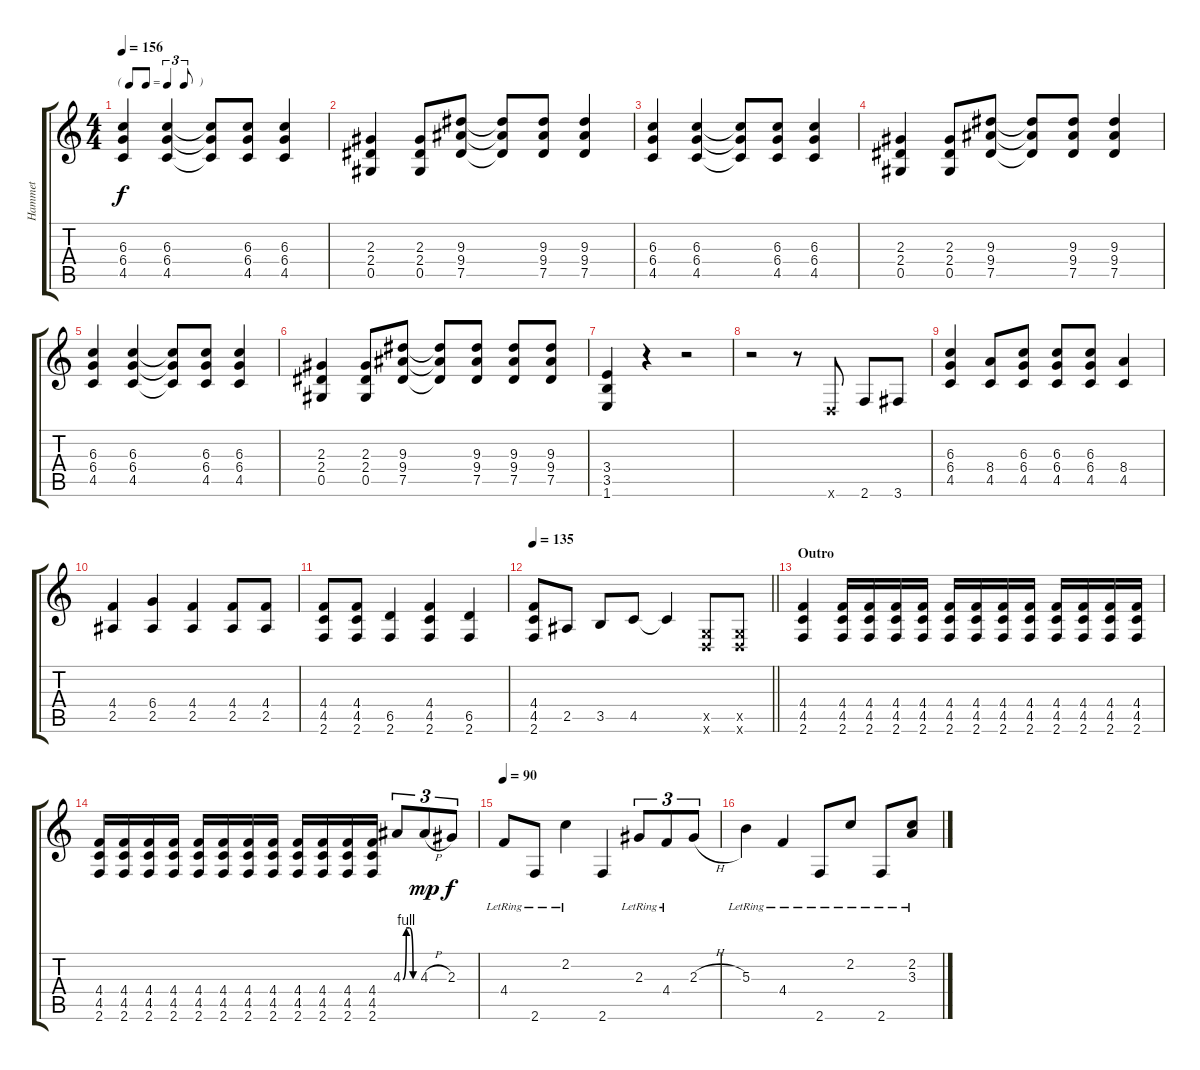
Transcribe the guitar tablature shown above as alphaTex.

\track ("Hammet" "Hammet") {instrument distortionguitar}
\staff {score tabs}
\tuning (Eb4 Bb3 Gb3 Db3 Ab2 Eb2) {hide}
\ts (4 4)
\tf triplet8th
\section ("" "")
\tempo 156
\clef g2
\ks c
(6.3 6.4 4.5).4{dy f} (6.3 6.4 4.5).4 (6.3{t} 6.4{t} 4.5{t}).8 (6.3 6.4 4.5).8 (6.3 6.4 4.5).4 |
(2.3 2.4 0.5).4 (2.3 2.4 0.5).8 (9.3 9.4 7.5).8 (9.3{t} 9.4{t} 7.5{t}).8 (9.3 9.4 7.5).8 (9.3 9.4 7.5).4 |
(6.3 6.4 4.5).4 (6.3 6.4 4.5).4 (6.3{t} 6.4{t} 4.5{t}).8 (6.3 6.4 4.5).8 (6.3 6.4 4.5).4 |
(2.3 2.4 0.5).4 (2.3 2.4 0.5).8 (9.3 9.4 7.5).8 (9.3{t} 9.4{t} 7.5{t}).8 (9.3 9.4 7.5).8 (9.3 9.4 7.5).4 |
(6.3 6.4 4.5).4 (6.3 6.4 4.5).4 (6.3{t} 6.4{t} 4.5{t}).8 (6.3 6.4 4.5).8 (6.3 6.4 4.5).4 |
(2.3 2.4 0.5).4 (2.3 2.4 0.5).8 (9.3 9.4 7.5).8 (9.3{t} 9.4{t} 7.5{t}).8 (9.3 9.4 7.5).8 (9.3 9.4 7.5).8 (9.3 9.4 7.5).8 |
(3.4 3.5 1.6).4 r.4 r.2 |
r.2 r.8 -1.6{x}.8 2.6.8 3.6.8 |
(6.3 6.4 4.5).4 (8.4 4.5).8 (6.3 6.4 4.5).8 (6.3 6.4 4.5).8 (6.3 6.4 4.5).8 (8.4 4.5).4 |
(4.4 2.5).4 (6.4 2.5).4 (4.4 2.5).4 (4.4 2.5).8 (4.4 2.5).8 |
(4.4 4.5 2.6).8 (4.4 4.5 2.6).8 (6.5 2.6).4 (4.4 4.5 2.6).4 (6.5 2.6).4 |
\tempo 135
\barLineRight lightlight
(4.4 4.5 2.6).8 2.5.8 3.5.8 4.5.8 4.5{t}.4 (-1.5{x} -1.6{x}).8 (-1.5{x} -1.6{x}).8 |
\section ("" "Outro")
(4.4 4.5 2.6).4 (4.4 4.5 2.6).16 (4.4 4.5 2.6).16 (4.4 4.5 2.6).16 (4.4 4.5 2.6).16 (4.4 4.5 2.6).16 (4.4 4.5 2.6).16 (4.4 4.5 2.6).16 (4.4 4.5 2.6).16 (4.4 4.5 2.6).16 (4.4 4.5 2.6).16 (4.4 4.5 2.6).16 (4.4 4.5 2.6).16 |
(4.4 4.5 2.6).16 (4.4 4.5 2.6).16 (4.4 4.5 2.6).16 (4.4 4.5 2.6).16 (4.4 4.5 2.6).16 (4.4 4.5 2.6).16 (4.4 4.5 2.6).16 (4.4 4.5 2.6).16 (4.4 4.5 2.6).16 (4.4 4.5 2.6).16 (4.4 4.5 2.6).16 (4.4 4.5 2.6).16 4.3{be (custom 0 0 15 4 30 4 45 0 60 0)}.8{tu (3 2)} 4.3{h}.8{tu (3 2) dy mp} 2.3.8{tu (3 2) dy f} |
\tempo 90
4.4{lr}.8 2.6{lr}.8 2.2{lr}.4 2.6.4 2.3{lr}.8{tu (3 2)} 4.4{lr}.8{tu (3 2)} 2.3{h}.8{tu (3 2)} |
5.3{lr}.4 4.4{lr}.4 2.6{lr}.8 2.2{lr}.8 2.6{lr}.8 (2.2 3.3{lr}).8
